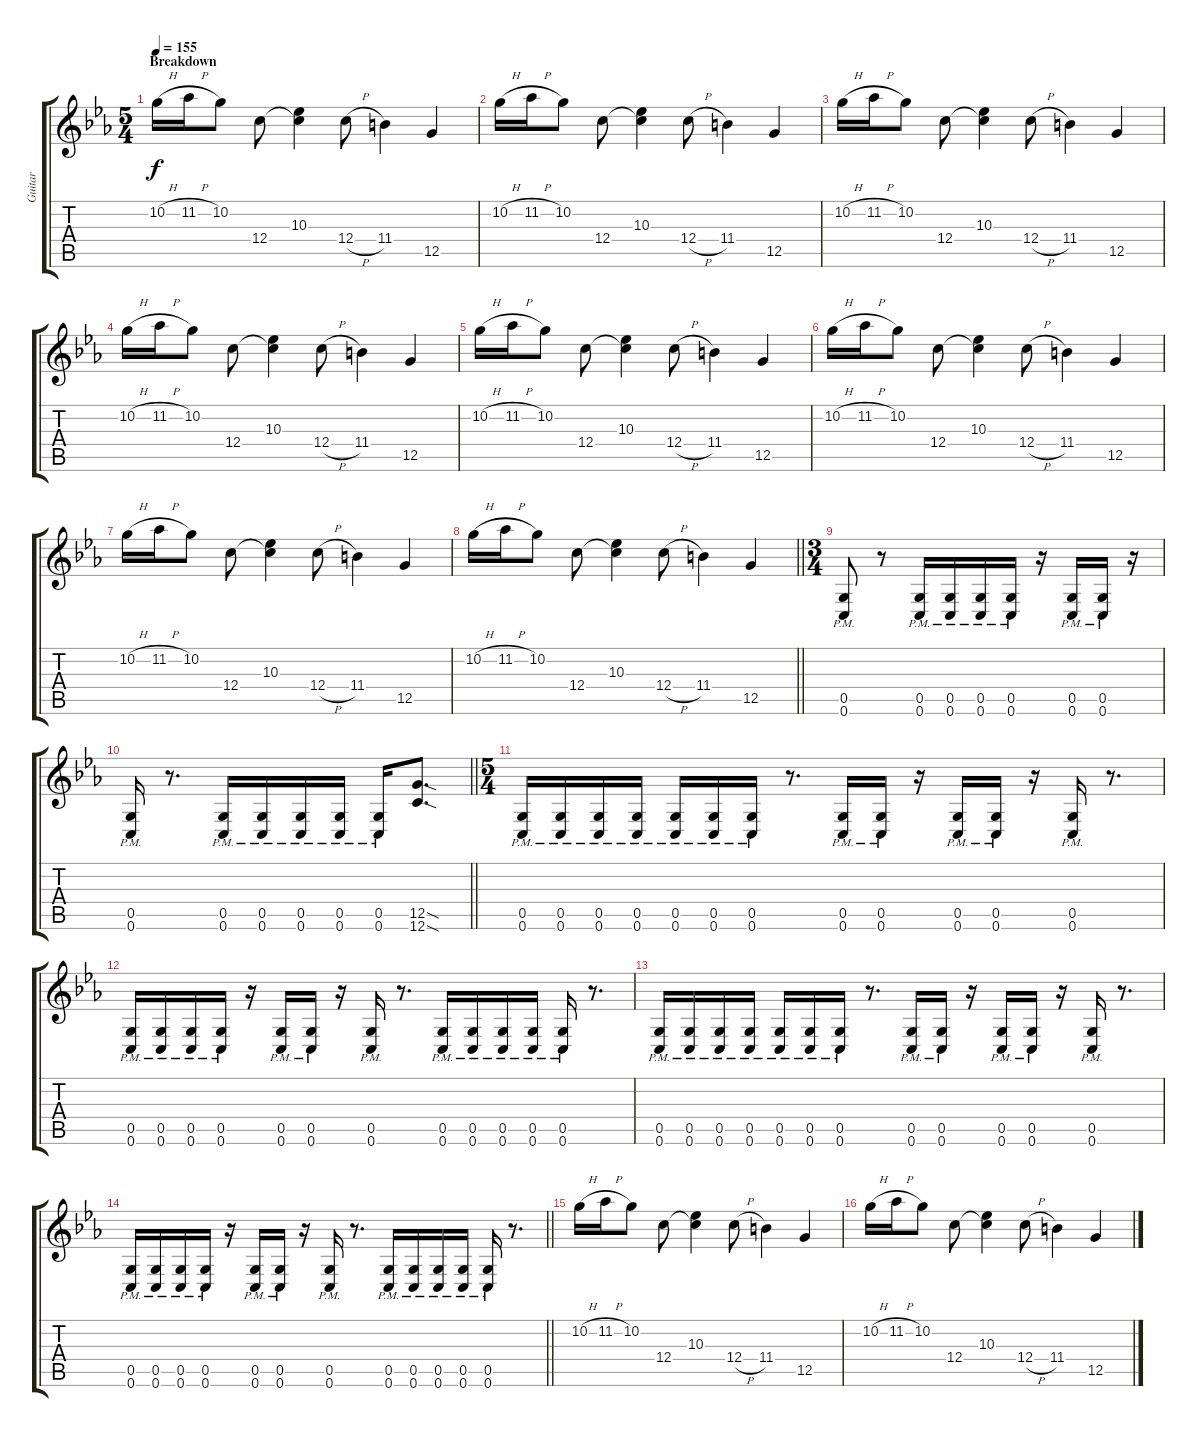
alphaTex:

\track ("Guitar" "Guitar") {instrument distortionguitar}
\staff {score tabs}
\tuning (D4 A3 F3 C3 G2 C2) {hide}
\ts (5 4)
\section ("" "Breakdown")
\tempo 155
\clef g2
\ks cminor
10.2{h}.16{dy f} 11.2{h}.16 10.2.8 12.4.8 (10.3 12.4{t}).4 12.4{h}.8 11.4.4 12.5.4 |
10.2{h}.16 11.2{h}.16 10.2.8 12.4.8 (10.3 12.4{t}).4 12.4{h}.8 11.4.4 12.5.4 |
10.2{h}.16 11.2{h}.16 10.2.8 12.4.8 (10.3 12.4{t}).4 12.4{h}.8 11.4.4 12.5.4 |
10.2{h}.16 11.2{h}.16 10.2.8 12.4.8 (10.3 12.4{t}).4 12.4{h}.8 11.4.4 12.5.4 |
10.2{h}.16 11.2{h}.16 10.2.8 12.4.8 (10.3 12.4{t}).4 12.4{h}.8 11.4.4 12.5.4 |
10.2{h}.16 11.2{h}.16 10.2.8 12.4.8 (10.3 12.4{t}).4 12.4{h}.8 11.4.4 12.5.4 |
10.2{h}.16 11.2{h}.16 10.2.8 12.4.8 (10.3 12.4{t}).4 12.4{h}.8 11.4.4 12.5.4 |
\barLineRight lightlight
10.2{h}.16 11.2{h}.16 10.2.8 12.4.8 (10.3 12.4{t}).4 12.4{h}.8 11.4.4 12.5.4 |
\ts (3 4)
(0.5{pm} 0.6{pm}).8 r.8 (0.5{pm} 0.6{pm}).16 (0.5{pm} 0.6{pm}).16 (0.5{pm} 0.6{pm}).16 (0.5{pm} 0.6{pm}).16 r.16 (0.5{pm} 0.6{pm}).16 (0.5{pm} 0.6{pm}).16 r.16 |
\barLineRight lightlight
(0.5{pm} 0.6{pm}).16 r.8{d} (0.5{pm} 0.6{pm}).16 (0.5{pm} 0.6{pm}).16 (0.5{pm} 0.6{pm}).16 (0.5{pm} 0.6{pm}).16 (0.5{pm} 0.6{pm}).16 (12.5{sod} 12.6{sod}).8{d} |
\ts (5 4)
(0.5{pm} 0.6{pm}).16 (0.5{pm} 0.6{pm}).16 (0.5{pm} 0.6{pm}).16 (0.5{pm} 0.6{pm}).16 (0.5{pm} 0.6{pm}).16 (0.5{pm} 0.6{pm}).16 (0.5{pm} 0.6{pm}).16 r.8{d} (0.5{pm} 0.6{pm}).16 (0.5{pm} 0.6{pm}).16 r.16 (0.5{pm} 0.6{pm}).16 (0.5{pm} 0.6{pm}).16 r.16 (0.5{pm} 0.6{pm}).16 r.8{d} |
(0.5{pm} 0.6{pm}).16 (0.5{pm} 0.6{pm}).16 (0.5{pm} 0.6{pm}).16 (0.5{pm} 0.6{pm}).16 r.16 (0.5{pm} 0.6{pm}).16 (0.5{pm} 0.6{pm}).16 r.16 (0.5{pm} 0.6{pm}).16 r.8{d} (0.5{pm} 0.6{pm}).16 (0.5{pm} 0.6{pm}).16 (0.5{pm} 0.6{pm}).16 (0.5{pm} 0.6{pm}).16 (0.5{pm} 0.6{pm}).16 r.8{d} |
(0.5{pm} 0.6{pm}).16 (0.5{pm} 0.6{pm}).16 (0.5{pm} 0.6{pm}).16 (0.5{pm} 0.6{pm}).16 (0.5{pm} 0.6{pm}).16 (0.5{pm} 0.6{pm}).16 (0.5{pm} 0.6{pm}).16 r.8{d} (0.5{pm} 0.6{pm}).16 (0.5{pm} 0.6{pm}).16 r.16 (0.5{pm} 0.6{pm}).16 (0.5{pm} 0.6{pm}).16 r.16 (0.5{pm} 0.6{pm}).16 r.8{d} |
\barLineRight lightlight
(0.5{pm} 0.6{pm}).16 (0.5{pm} 0.6{pm}).16 (0.5{pm} 0.6{pm}).16 (0.5{pm} 0.6{pm}).16 r.16 (0.5{pm} 0.6{pm}).16 (0.5{pm} 0.6{pm}).16 r.16 (0.5{pm} 0.6{pm}).16 r.8{d} (0.5{pm} 0.6{pm}).16 (0.5{pm} 0.6{pm}).16 (0.5{pm} 0.6{pm}).16 (0.5{pm} 0.6{pm}).16 (0.5{pm} 0.6{pm}).16 r.8{d} |
10.2{h}.16 11.2{h}.16 10.2.8 12.4.8 (10.3 12.4{t}).4 12.4{h}.8 11.4.4 12.5.4 |
10.2{h}.16 11.2{h}.16 10.2.8 12.4.8 (10.3 12.4{t}).4 12.4{h}.8 11.4.4 12.5.4
